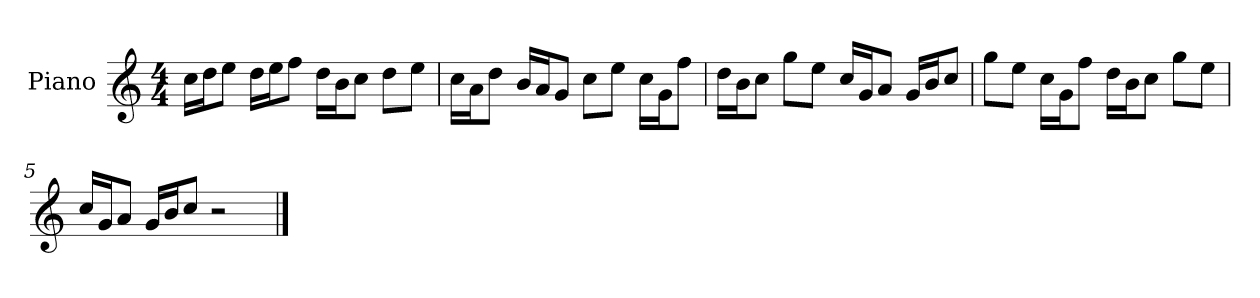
**kern
*part1
*staff1
*I"Piano
*I'P-no
*clefG2
*k[]
*M4/4
*MM90
=1
16cc\LL
16dd\J
8ee\J
16dd\LL
16ee\J
8ff\J
16dd\LL
16b\J
8cc\J
8dd\L
8ee\J
=2
16cc\LL
16a\J
8dd\J
16b/LL
16a/J
8g/J
8cc\L
8ee\J
16cc\LL
16g\J
8ff\J
=3
16dd\LL
16b\J
8cc\J
8gg\L
8ee\J
16cc/LL
16g/J
8a/J
16g/LL
16b/J
8cc/J
=4
8gg\L
8ee\J
16cc\LL
16g\J
8ff\J
16dd\LL
16b\J
8cc\J
8gg\L
8ee\J
!!LO:LB:g=z
=5
16cc/LL
16g/J
8a/J
16g/LL
16b/J
8cc/J
2r
==
*-
